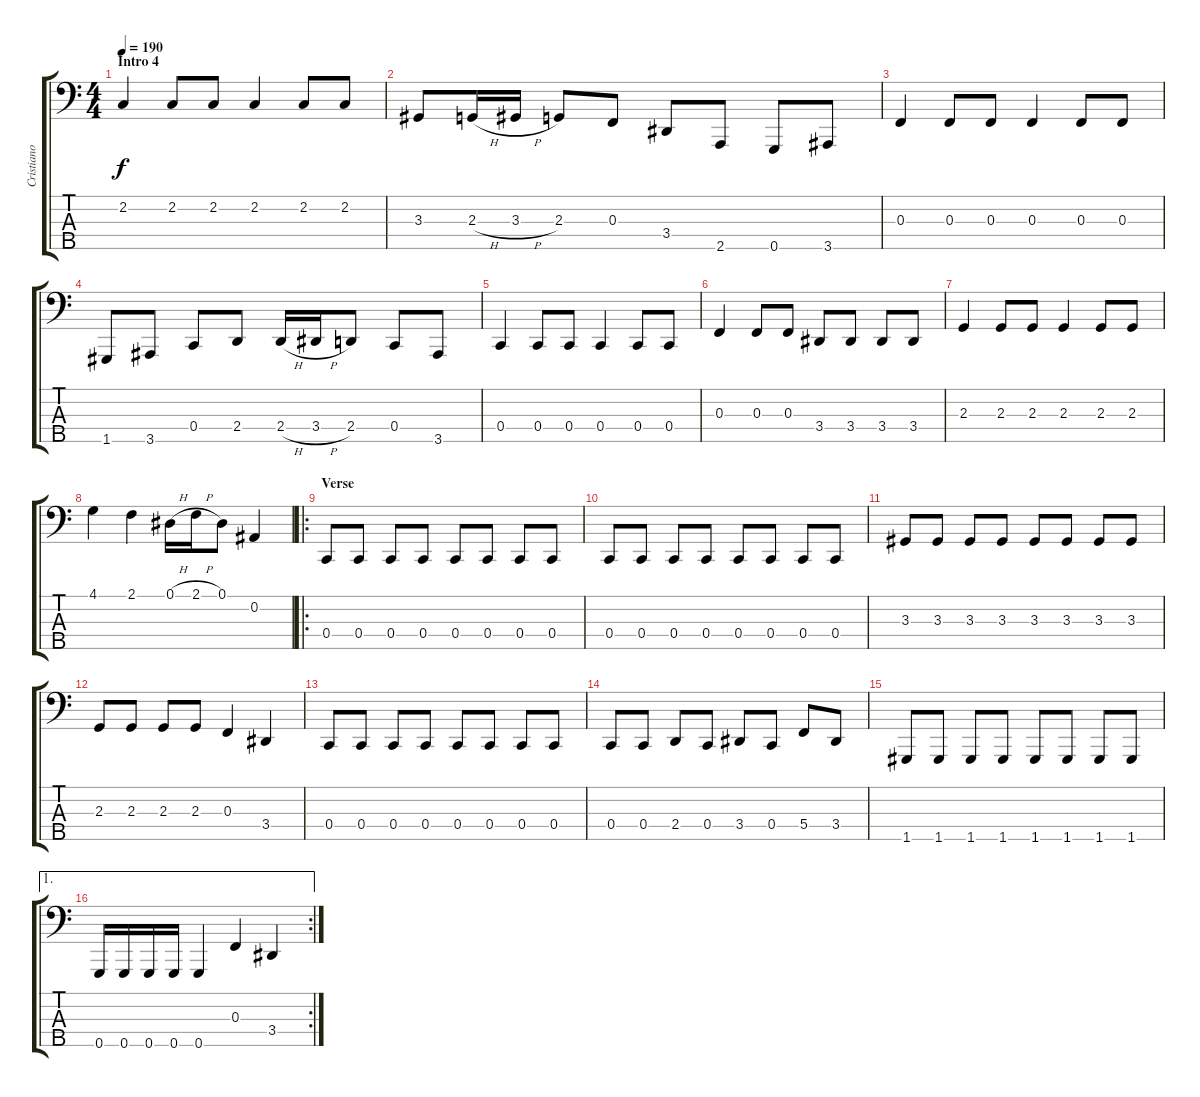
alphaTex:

\track ("Cristiano" "Cristiano") {instrument electricbasspick}
\staff {score tabs}
\tuning (Eb2 Bb1 F1 C1 G0) {hide}
\ts (4 4)
\section ("" "Intro 4")
\tempo 190
\clef f4
\ks c
2.2.4{dy f} 2.2.8 2.2.8 2.2.4 2.2.8 2.2.8 |
3.3.8 2.3{h}.16 3.3{h}.16 2.3.8 0.3.8 3.4.8 2.5.8 0.5.8 3.5.8 |
0.3.4 0.3.8 0.3.8 0.3.4 0.3.8 0.3.8 |
1.5.8 3.5.8 0.4.8 2.4.8 2.4{h}.16 3.4{h}.16 2.4.8 0.4.8 3.5.8 |
0.4.4 0.4.8 0.4.8 0.4.4 0.4.8 0.4.8 |
0.3.4 0.3.8 0.3.8 3.4.8 3.4.8 3.4.8 3.4.8 |
2.3.4 2.3.8 2.3.8 2.3.4 2.3.8 2.3.8 |
4.1.4 2.1.4 0.1{h}.16 2.1{h}.16 0.1.8 0.2.4 |
\ro
\section ("" "Verse")
0.4.8 0.4.8 0.4.8 0.4.8 0.4.8 0.4.8 0.4.8 0.4.8 |
0.4.8 0.4.8 0.4.8 0.4.8 0.4.8 0.4.8 0.4.8 0.4.8 |
3.3.8 3.3.8 3.3.8 3.3.8 3.3.8 3.3.8 3.3.8 3.3.8 |
2.3.8 2.3.8 2.3.8 2.3.8 0.3.4 3.4.4 |
0.4.8 0.4.8 0.4.8 0.4.8 0.4.8 0.4.8 0.4.8 0.4.8 |
0.4.8 0.4.8 2.4.8 0.4.8 3.4.8 0.4.8 5.4.8 3.4.8 |
1.5.8 1.5.8 1.5.8 1.5.8 1.5.8 1.5.8 1.5.8 1.5.8 |
\ae 1
\rc 2
0.5.16 0.5.16 0.5.16 0.5.16 0.5.4 0.3.4 3.4.4
